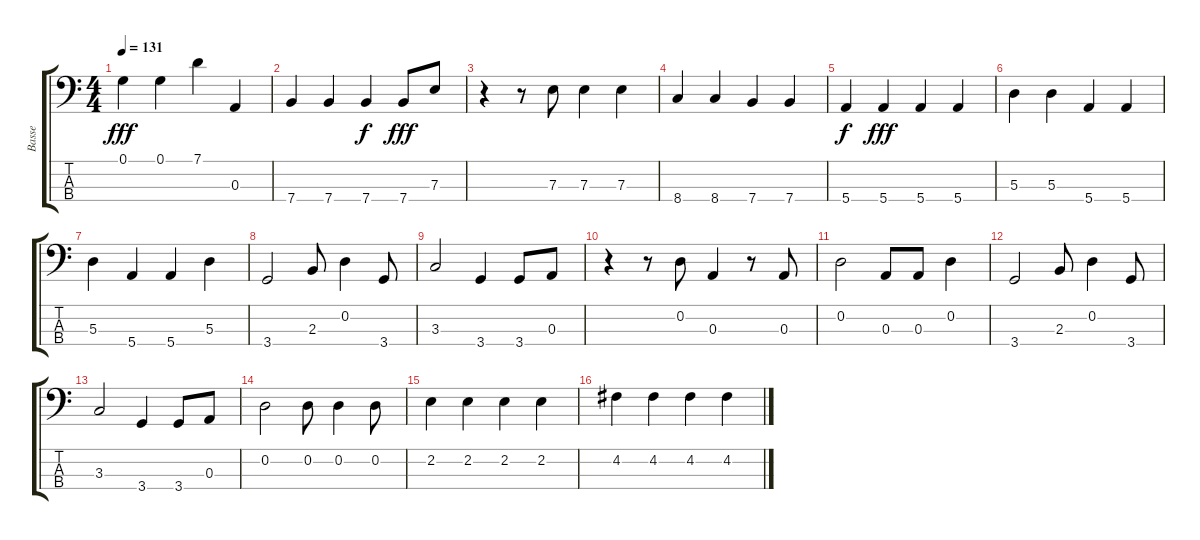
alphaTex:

\track ("Basse   " "Basse   ") {instrument electricbassfinger}
\staff {score tabs}
\tuning (G2 D2 A1 E1) {hide}
\ts (4 4)
\tempo 131
\clef f4
\ks c
0.1.4{dy fff} 0.1.4 7.1.4 0.3.4 |
7.4.4 7.4.4 7.4.4{dy f} 7.4.8{dy fff} 7.3.8 |
r.4 r.8 7.3.8 7.3.4 7.3.4 |
8.4.4 8.4.4 7.4.4 7.4.4 |
5.4.4{dy f} 5.4.4{dy fff} 5.4.4 5.4.4 |
5.3.4 5.3.4 5.4.4 5.4.4 |
5.3.4 5.4.4 5.4.4 5.3.4 |
3.4.2 2.3.8 0.2.4 3.4.8 |
3.3.2 3.4.4 3.4.8 0.3.8 |
r.4 r.8 0.2.8 0.3.4 r.8 0.3.8 |
0.2.2 0.3.8 0.3.8 0.2.4 |
3.4.2 2.3.8 0.2.4 3.4.8 |
3.3.2 3.4.4 3.4.8 0.3.8 |
0.2.2 0.2.8 0.2.4 0.2.8 |
2.2.4 2.2.4 2.2.4 2.2.4 |
4.2.4 4.2.4 4.2.4 4.2.4
